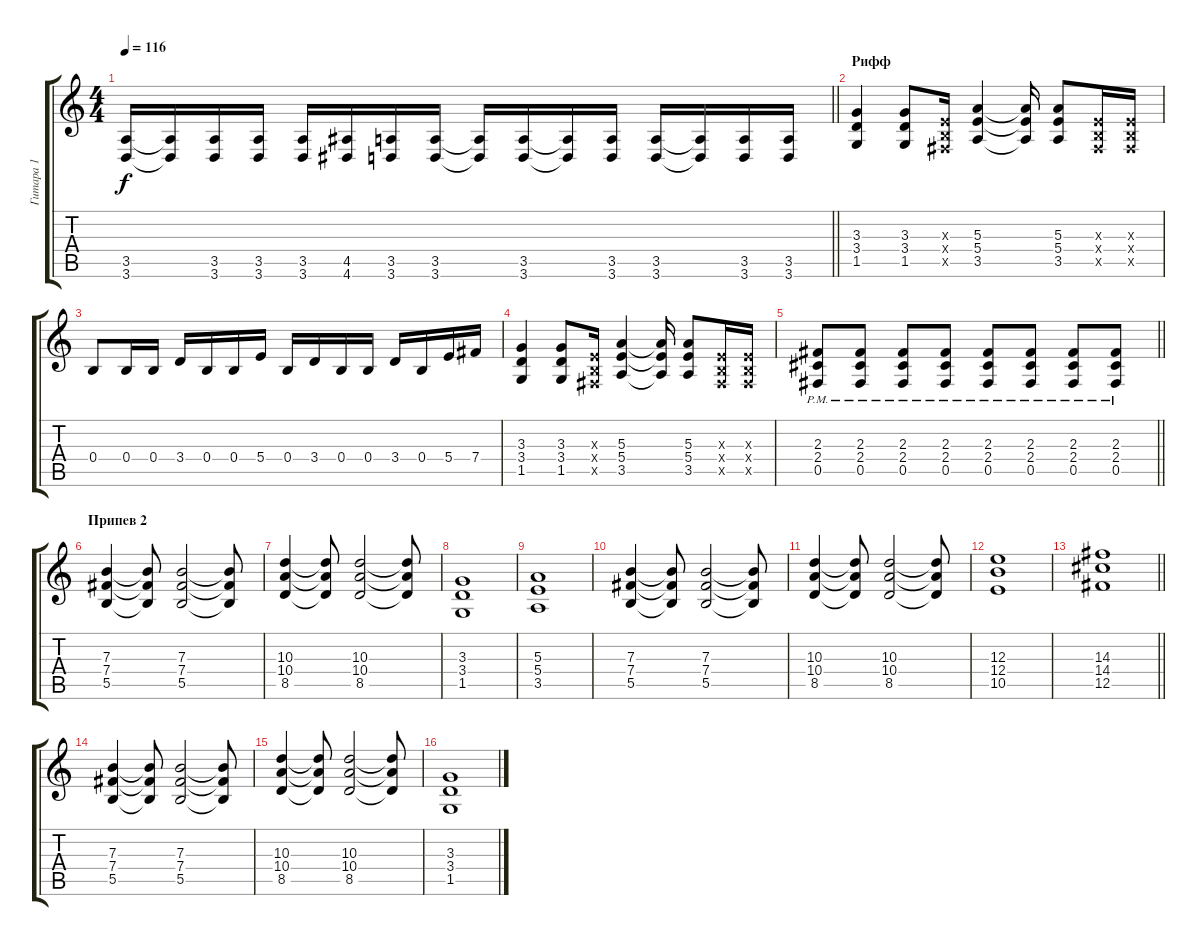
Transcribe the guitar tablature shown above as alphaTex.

\track ("Гитара 1" "Гитара 1") {instrument distortionguitar}
\staff {score tabs}
\tuning (Db4 Ab3 E3 B2 Gb2 B1) {hide}
\ts (4 4)
\tempo 116
\clef g2
\barLineRight lightlight
\ks c
(3.5 3.6).16{dy f} (3.5{t} 3.6{t}).16 (3.5 3.6).16 (3.5 3.6).16 (3.5 3.6).16 (4.5 4.6).16 (3.5 3.6).16 (3.5 3.6).16 (3.5{t} 3.6{t}).16 (3.5 3.6).16 (3.5{t} 3.6{t}).16 (3.5 3.6).16 (3.5 3.6).16 (3.5{t} 3.6{t}).16 (3.5 3.6).16 (3.5 3.6).16 |
\section ("" "Рифф")
(3.3 3.4 1.5).4 (3.3 3.4 1.5).8 (0.3{x} 0.4{x} 0.5{x}).16 (5.3 5.4 3.5).4 (5.3{t} 5.4{t} 3.5{t}).16 (5.3 5.4 3.5).8 (0.3{x} 0.4{x} 0.5{x}).16 (0.3{x} 0.4{x} 0.5{x}).16 |
0.4.8 0.4.16 0.4.16 3.4.16 0.4.16 0.4.16 5.4.16 0.4.16 3.4.16 0.4.16 0.4.16 3.4.16 0.4.16 5.4.16 7.4.16 |
(3.3 3.4 1.5).4 (3.3 3.4 1.5).8 (0.3{x} 0.4{x} 0.5{x}).16 (5.3 5.4 3.5).4 (5.3{t} 5.4{t} 3.5{t}).16 (5.3 5.4 3.5).8 (0.3{x} 0.4{x} 0.5{x}).16 (0.3{x} 0.4{x} 0.5{x}).16 |
\barLineRight lightlight
(2.3{pm} 2.4{pm} 0.5{pm}).8 (2.3{pm} 2.4{pm} 0.5{pm}).8 (2.3{pm} 2.4{pm} 0.5{pm}).8 (2.3{pm} 2.4{pm} 0.5{pm}).8 (2.3{pm} 2.4{pm} 0.5{pm}).8 (2.3{pm} 2.4{pm} 0.5{pm}).8 (2.3{pm} 2.4{pm} 0.5{pm}).8 (2.3{pm} 2.4{pm} 0.5{pm}).8 |
\section ("" "Припев 2")
(7.3 7.4 5.5).4 (7.3{t} 7.4{t} 5.5{t}).8 (7.3 7.4 5.5).2 (7.3{t} 7.4{t} 5.5{t}).8 |
(10.3 10.4 8.5).4 (10.3{t} 10.4{t} 8.5{t}).8 (10.3 10.4 8.5).2 (10.3{t} 10.4{t} 8.5{t}).8 |
(3.3 3.4 1.5).1 |
(5.3 5.4 3.5).1 |
(7.3 7.4 5.5).4 (7.3{t} 7.4{t} 5.5{t}).8 (7.3 7.4 5.5).2 (7.3{t} 7.4{t} 5.5{t}).8 |
(10.3 10.4 8.5).4 (10.3{t} 10.4{t} 8.5{t}).8 (10.3 10.4 8.5).2 (10.3{t} 10.4{t} 8.5{t}).8 |
(12.3 12.4 10.5).1 |
\barLineRight lightlight
(14.3 14.4 12.5).1 |
(7.3 7.4 5.5).4 (7.3{t} 7.4{t} 5.5{t}).8 (7.3 7.4 5.5).2 (7.3{t} 7.4{t} 5.5{t}).8 |
(10.3 10.4 8.5).4 (10.3{t} 10.4{t} 8.5{t}).8 (10.3 10.4 8.5).2 (10.3{t} 10.4{t} 8.5{t}).8 |
(3.3 3.4 1.5).1
